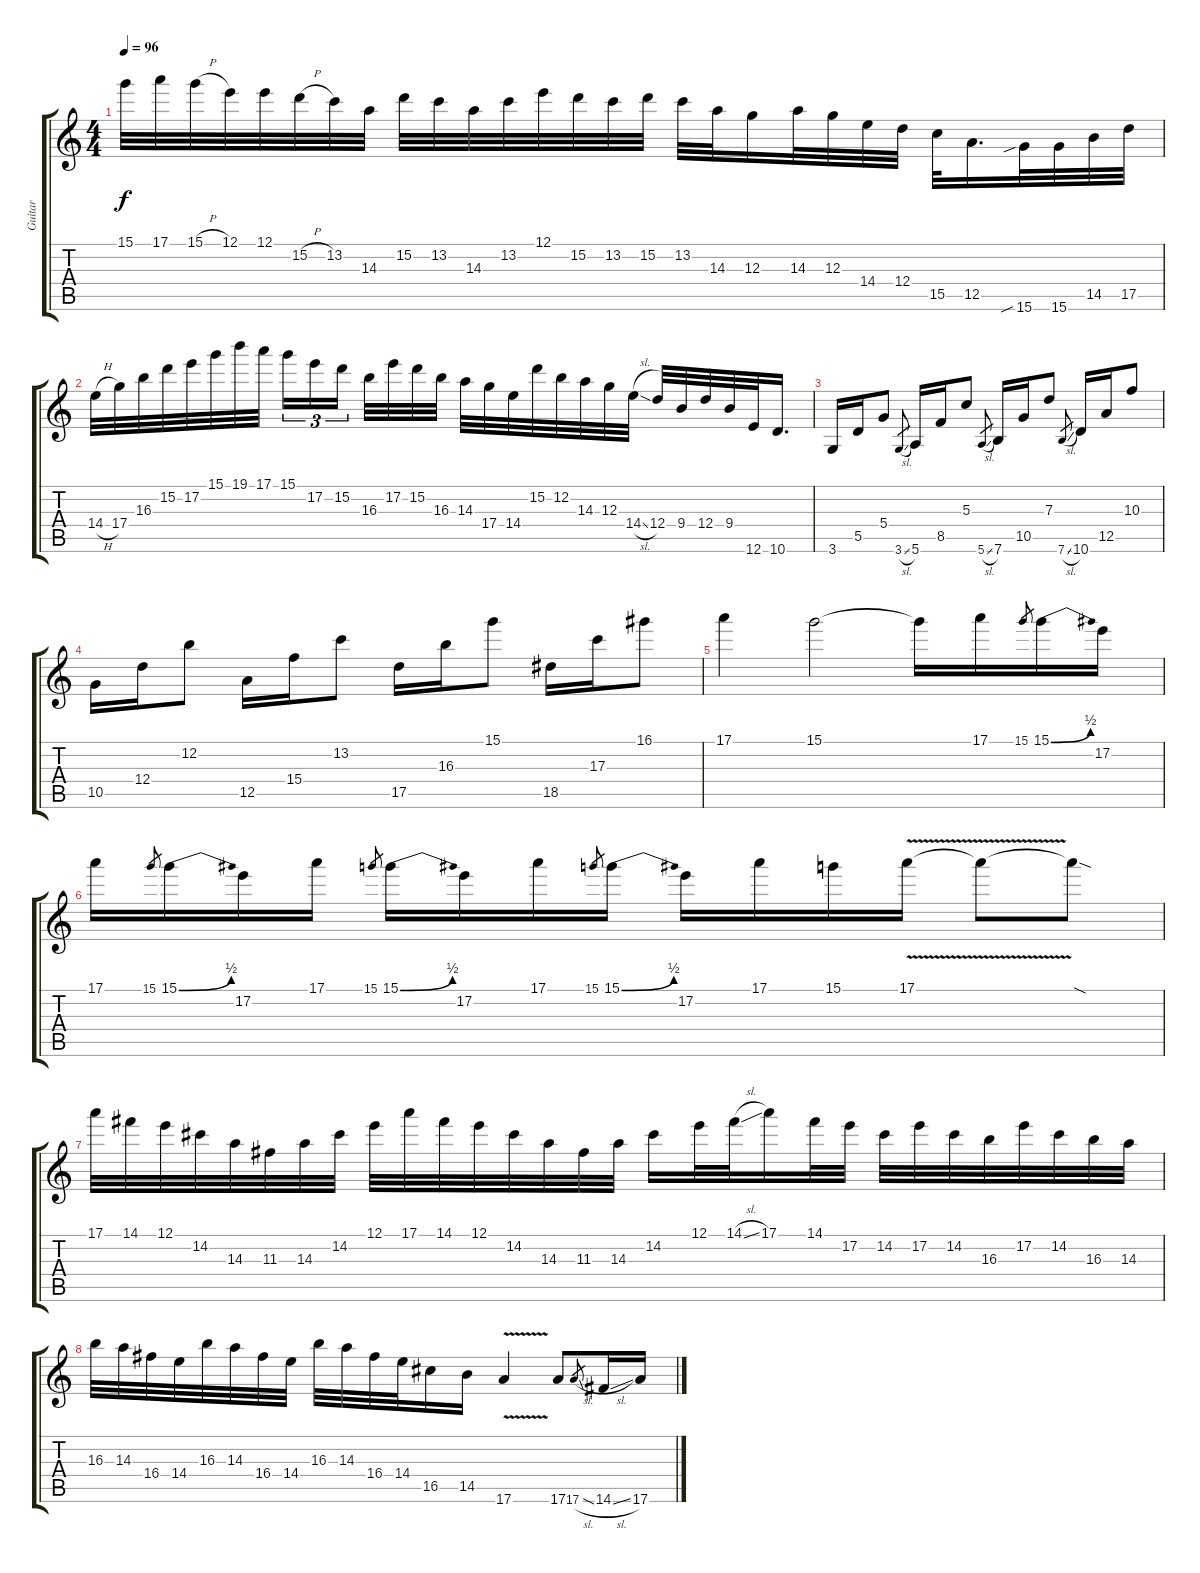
\track ("Guitar" "Guitar") {instrument overdrivenguitar}
\staff {score tabs}
\tuning (E4 B3 G3 D3 A2 E2) {hide}
\ts (4 4)
\tempo 96
\clef g2
\ks c
15.1.32{dy f} 17.1.32 15.1{h}.32 12.1.32 12.1.32 15.2{h}.32 13.2.32 14.3.32 15.2.32 13.2.32 14.3.32 13.2.32 12.1.32 15.2.32 13.2.32 15.2.32 13.2.32 14.3.32 12.3.16 14.3.32 12.3.32 14.4.32 12.4.32 15.5.32 12.5.16{d} 15.6{sib}.32 15.6.32 14.5.32 17.5.32 |
14.4{h}.32 17.4.32 16.3.32 15.2.32 17.2.32 15.1.32 19.1.32 17.1.32 15.1.16{tu (3 2)} 17.2.16{tu (3 2)} 15.2.16{tu (3 2) beam splitsecondary} 16.3.32 17.2.32 15.2.32 16.3.32 14.3.32 17.4.32 14.4.32 15.2.32 12.2.32 14.3.32 12.3.32 14.4{sl}.32 12.4.32 9.4.32 12.4.32 9.4.32 12.6.32 10.6.16{d} |
3.6.16 5.5.16 5.4.8 3.6{sl}.8{gr} 5.6.16 8.5.16 5.3.8 5.6{sl}.8{gr} 7.6.16 10.5.16 7.3.8 7.6{sl}.8{gr} 10.6.16 12.5.16 10.3.8 |
10.5.16 12.4.16 12.2.8 12.5.16 15.4.16 13.2.8 17.5.16 16.3.16 15.1.8 18.5.16 17.3.16 16.1.8 |
17.1.4 15.1.2 15.1{t}.16 17.1.16 15.1.8{gr} 15.1{be (bend 0 0 60 2)}.16 17.2.16 |
17.1.16 15.1.8{gr} 15.1{be (bend 0 0 60 2)}.16 17.2.16 17.1.16 15.1.8{gr} 15.1{be (bend 0 0 60 2)}.16 17.2.16 17.1.16 15.1.8{gr} 15.1{be (bend 0 0 60 2)}.16 17.2.16 17.1.16 15.1.16 17.1{v}.16 17.1{t}.8 17.1{sod t}.8 |
17.1.32 14.1.32 12.1.32 14.2.32 14.3.32 11.3.32 14.3.32 14.2.32 12.1.32 17.1.32 14.1.32 12.1.32 14.2.32 14.3.32 11.3.32 14.3.32 14.2.16 12.1.32 14.1{sl}.32 17.1.16 14.1.32 17.2.32 14.2.32 17.2.32 14.2.32 16.3.32 17.2.32 14.2.32 16.3.32 14.3.32 |
16.3.32 14.3.32 16.4.32 14.4.32 16.3.32 14.3.32 16.4.32 14.4.32 16.3.32 14.3.32 16.4.32 14.4.32 16.5.16 14.5.16 17.6{v}.4 17.6.8 17.6{sl}.8{gr} 14.6{sl}.16 17.6.16
